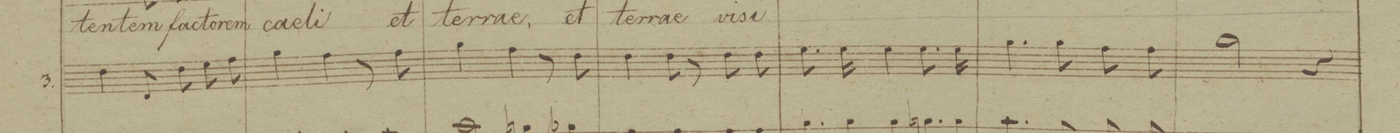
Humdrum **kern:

**kern	**text	**text	**dynam
*I"3.	*	*	*
*clefC4	*	*	*
*k[b-]	*	*	*
*M3/4	*	*	*
4c\	.	.	.
8C/	.	.	.
8c\	.	fac-	.
8d\	.	-to-	.
8e\	.	-rem	.
=9	=9	=9	=9
4f\	.	cae-	.
4e\	.	-li-	.
8r	.	.	.
8e\	.	et	.
=10	=10	=10	=10
4f\	.	ter-	.
4e\	.	rae,	.
8r	.	.	.
8c\	.	et	.
=11	=11	=11	=11
4c\	.	ter-	.
8c\	.	-rae,	.
8r	.	.	.
8c\	.	vi-	.
8c\	.	-si-	.
=12	=12	=12	=12
8.d\	.	-bi-	.
16d\	.	-li-	.
4d\	.	-um	.
8.d\	.	et	.
16d\	.	in-	.
=13	=13	=13	=13
4.f\	.	-vi-	.
8f\	.	-si-	.
8e\	.	-bi-	.
8e\	.	-li-	.
=14	=14	=14	=14
2f\	.	-um	.
4r	.	.	.
=15	=15	=15	=15
*-	*-	*-	*-
